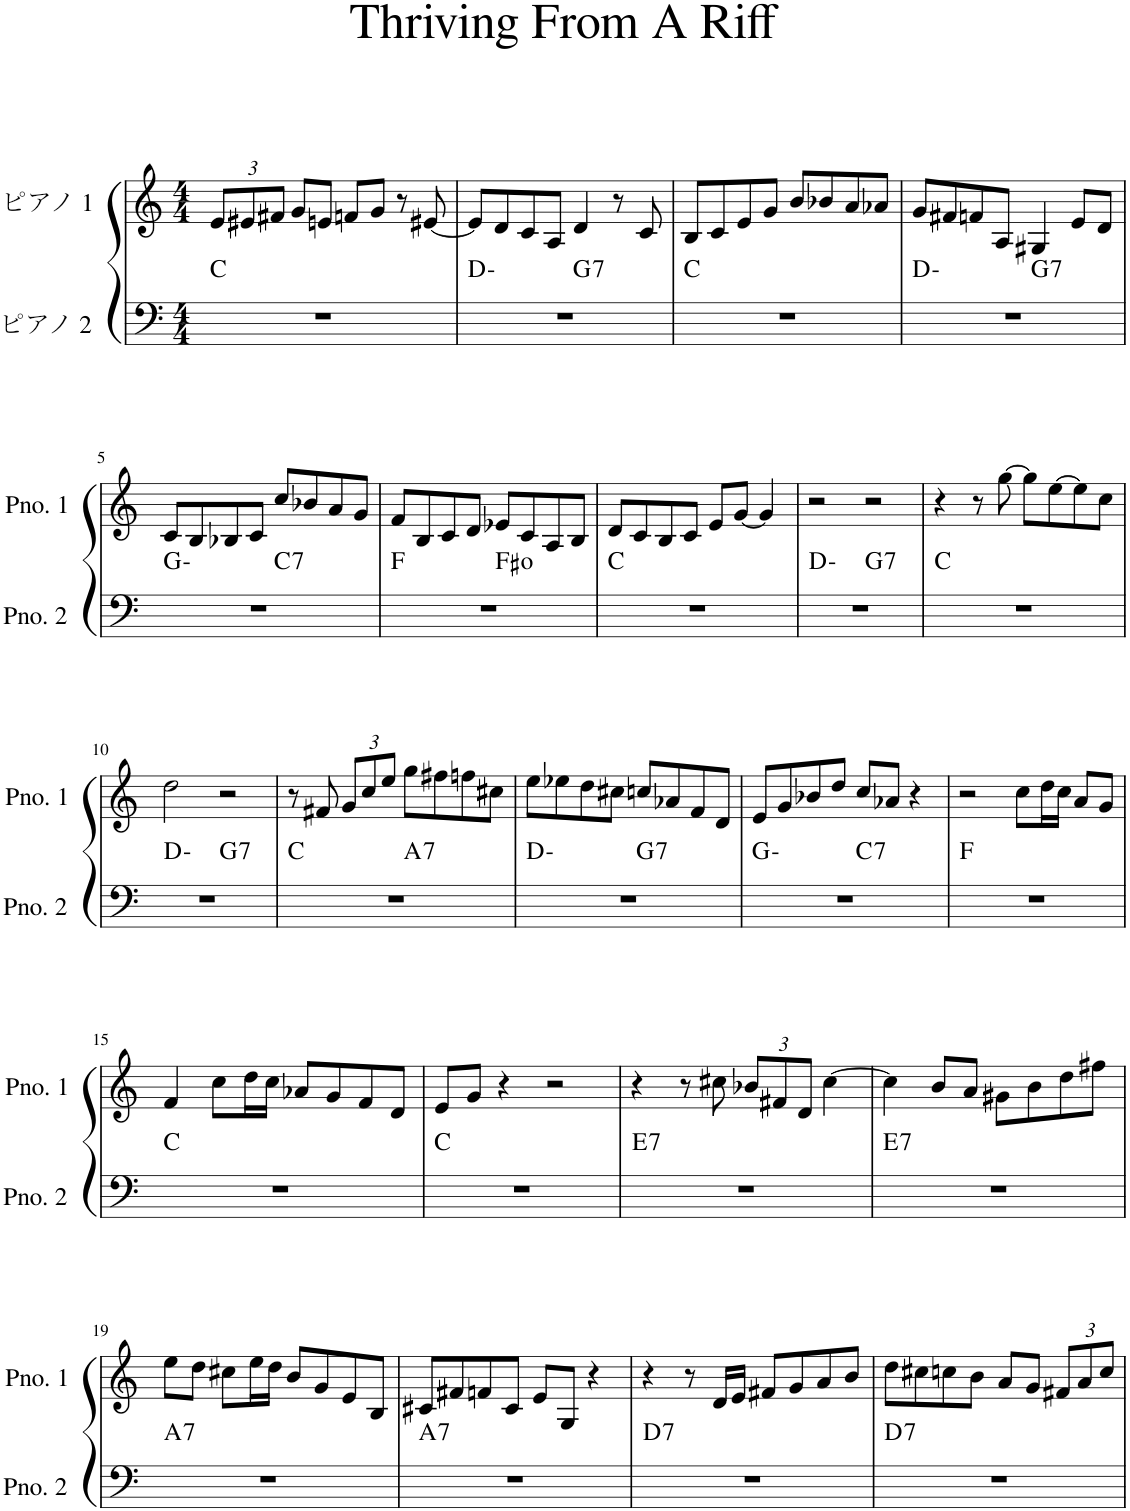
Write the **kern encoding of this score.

**kern	**harte	**kern
*part2	*part2	*part1
*staff2	*	*staff1
*I"ピアノ 2	*	*I"ピアノ 1
*clefF4	*	*clefG2
*k[]	*	*k[]
*M4/4	*	*M4/4
*	*	*Xbrackettup
=1	=1	=1
1r	C:maj	12e/L
.	.	12e#X/
.	.	12f#X/J
.	.	8g/L
.	.	8en/J
.	.	8fn/L
.	.	8g/J
.	.	8r
.	.	[8e#X/
=2	=2	=2
*^	*	*
1r	2ryy	D:min	8e#/L]
.	.	.	8d/
.	.	.	8c/
.	.	.	8A/J
!	!	!LO:H:kt=7	!
.	2ryy	G:7	4d/
.	.	.	8r
.	.	.	8c/
*v	*v	*	*
=3	=3	=3
1r	C:maj	8B/L
.	.	8c/
.	.	8e/
.	.	8g/J
.	.	8b/L
.	.	8b-X/
.	.	8a/
.	.	8a-X/J
=4	=4	=4
*^	*	*
1r	2ryy	D:min	8g/L
.	.	.	8f#X/
.	.	.	8fn/
.	.	.	8A/J
!	!	!LO:H:kt=7	!
.	2ryy	G:7	4G#X/
.	.	.	8e/L
.	.	.	8d/J
!!LO:LB:g=z
=5	=5	=5	=5
1r	2ryy	G:min	8c/L
.	.	.	8B/
.	.	.	8B-X/
.	.	.	8c/J
!	!	!LO:H:kt=7	!
.	2ryy	C:7	8cc/L
.	.	.	8b-X/
.	.	.	8a/
.	.	.	8g/J
=6	=6	=6	=6
1r	2ryy	F:maj	8f/L
.	.	.	8B/
.	.	.	8c/
.	.	.	8d/J
.	2ryy	F#:dim	8e-X/L
.	.	.	8c/
.	.	.	8A/
.	.	.	8B/J
*v	*v	*	*
=7	=7	=7
1r	C:maj	8d/L
.	.	8c/
.	.	8B/
.	.	8c/J
.	.	8e/L
.	.	[8g/J
.	.	4g/]
=8	=8	=8
*^	*	*
1r	2ryy	D:min	2r
!	!	!LO:H:kt=7	!
.	2ryy	G:7	2r
*v	*v	*	*
=9	=9	=9
1r	C:maj	4r
.	.	8r
.	.	[8gg\
.	.	8gg\L]
.	.	[8ee\
.	.	8ee\]
.	.	8cc\J
!!LO:LB:g=z
=10	=10	=10
*^	*	*
1r	2ryy	D:min	2dd\
!	!	!LO:H:kt=7	!
.	2ryy	G:7	2r
=11	=11	=11	=11
1r	2ryy	C:maj	8r
.	.	.	8f#X/
.	.	.	12g/L
.	.	.	12cc/
.	.	.	12ee/J
!	!	!LO:H:kt=7	!
.	2ryy	A:7	8gg\L
.	.	.	8ff#X\
.	.	.	8ffn\
.	.	.	8cc#X\J
=12	=12	=12	=12
1r	2ryy	D:min	8ee\L
.	.	.	8ee-X\
.	.	.	8dd\
.	.	.	8cc#X\J
!	!	!LO:H:kt=7	!
.	2ryy	G:7	8ccn/L
.	.	.	8a-X/
.	.	.	8f/
.	.	.	8d/J
=13	=13	=13	=13
1r	2ryy	G:min	8e/L
.	.	.	8g/
.	.	.	8b-X/
.	.	.	8dd/J
!	!	!LO:H:kt=7	!
.	2ryy	C:7	8cc/L
.	.	.	8a-X/J
.	.	.	4r
*v	*v	*	*
=14	=14	=14
1r	F:maj	2r
.	.	8cc\L
.	.	16dd\L
.	.	16cc\JJ
.	.	8a/L
.	.	8g/J
!!LO:LB:g=z
=15	=15	=15
1r	C:maj	4f/
.	.	8cc\L
.	.	16dd\L
.	.	16cc\JJ
.	.	8a-X/L
.	.	8g/
.	.	8f/
.	.	8d/J
=16	=16	=16
1r	C:maj	8e/L
.	.	8g/J
.	.	4r
.	.	2r
=17	=17	=17
!	!LO:H:kt=7	!
1r	E:7	4r
.	.	8r
.	.	8cc#X\
.	.	12b-X/L
.	.	12f#X/
.	.	12d/J
.	.	[4cc#\
=18	=18	=18
!	!LO:H:kt=7	!
1r	E:7	4cc#\]
.	.	8b/L
.	.	8a/J
.	.	8g#X\L
.	.	8b\
.	.	8dd\
.	.	8ff#X\J
!!LO:LB:g=z
=19	=19	=19
!	!LO:H:kt=7	!
1r	A:7	8ee\L
.	.	8dd\J
.	.	8cc#X\L
.	.	16ee\L
.	.	16dd\JJ
.	.	8b/L
.	.	8g/
.	.	8e/
.	.	8B/J
=20	=20	=20
!	!LO:H:kt=7	!
1r	A:7	8c#X/L
.	.	8f#X/
.	.	8fn/
.	.	8c#/J
.	.	8e/L
.	.	8G/J
.	.	4r
=21	=21	=21
!	!LO:H:kt=7	!
1r	D:7	4r
.	.	8r
.	.	16d/LL
.	.	16e/JJ
.	.	8f#X/L
.	.	8g/
.	.	8a/
.	.	8b/J
=22	=22	=22
!	!LO:H:kt=7	!
1r	D:7	8dd\L
.	.	8cc#X\
.	.	8ccn\
.	.	8b\J
.	.	8a/L
.	.	8g/J
.	.	12f#X/L
.	.	12a/
.	.	12cc/J
=	=	=
*-	*-	*-
